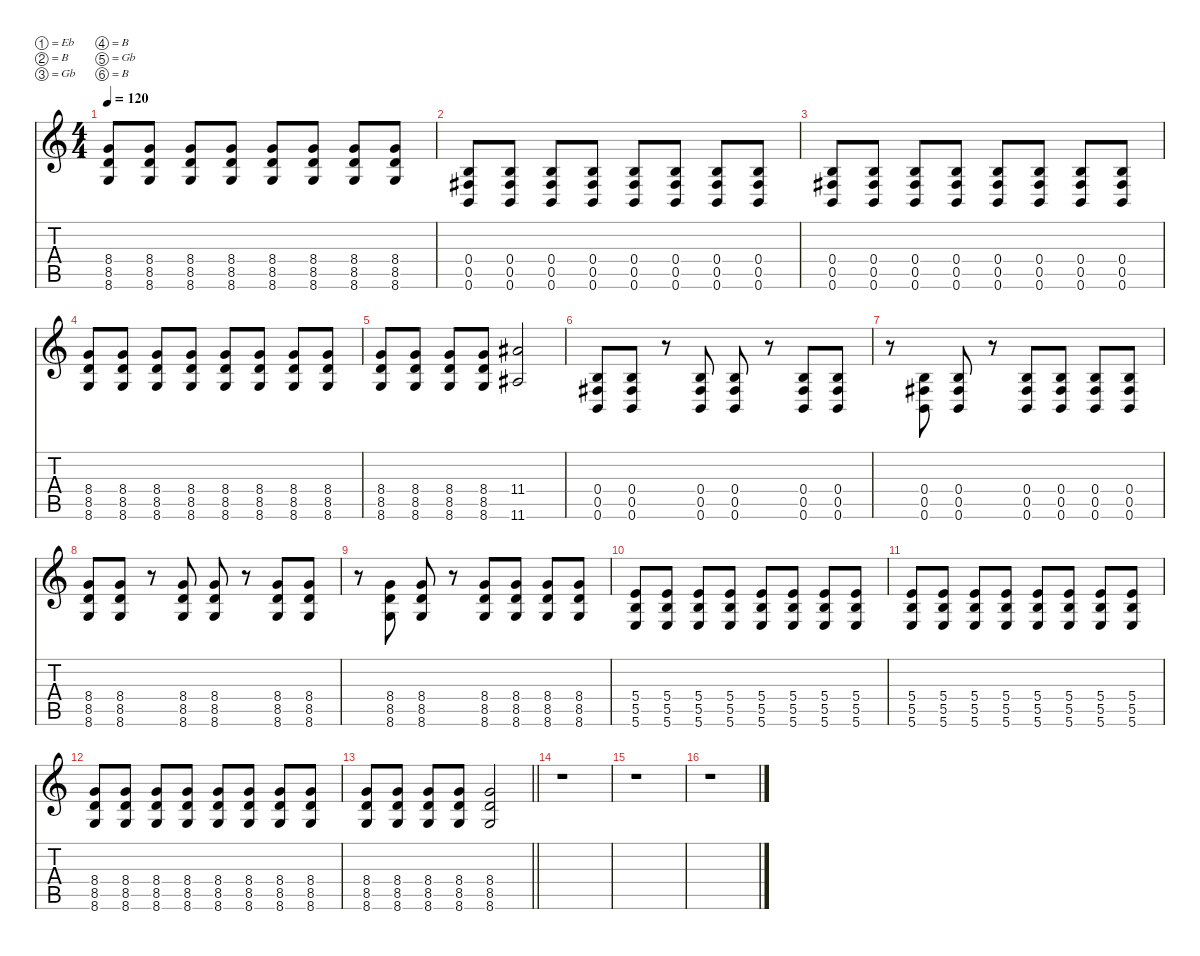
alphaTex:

\defaultSystemsLayout 4
\hideDynamics
\bracketExtendMode nobrackets
\singleTrackTrackNamePolicy hidden
\multiTrackTrackNamePolicy hidden
\firstSystemTrackNameMode fullname
\firstSystemTrackNameOrientation horizontal
\otherSystemsTrackNameOrientation horizontal
\track ("Rhythm Guitar" "dist.guit.") {instrument distortionguitar}
\staff {score tabs}
\tuning (Eb4 B3 Gb3 B2 Gb2 B1)
\ts (4 4)
\tempo 120
\clef g2
\ks c
(8.4 8.5 8.6).8{dy f beam Up} (8.4 8.5 8.6).8{beam Up} (8.4 8.5 8.6).8{beam Up} (8.4 8.5 8.6).8{beam Up} (8.4 8.5 8.6).8{beam Up} (8.4 8.5 8.6).8{beam Up} (8.4 8.5 8.6).8{beam Up} (8.4 8.5 8.6).8{beam Up} |
(0.4 0.5{acc #} 0.6).8{beam Up} (0.4 0.5{acc #} 0.6).8{beam Up} (0.4 0.5{acc #} 0.6).8{beam Up} (0.4 0.5{acc #} 0.6).8{beam Up} (0.4 0.5{acc #} 0.6).8{beam Up} (0.4 0.5{acc #} 0.6).8{beam Up} (0.4 0.5{acc #} 0.6).8{beam Up} (0.4 0.5{acc #} 0.6).8{beam Up} |
(0.4 0.5{acc #} 0.6).8{beam Up} (0.4 0.5{acc #} 0.6).8{beam Up} (0.4 0.5{acc #} 0.6).8{beam Up} (0.4 0.5{acc #} 0.6).8{beam Up} (0.4 0.5{acc #} 0.6).8{beam Up} (0.4 0.5{acc #} 0.6).8{beam Up} (0.4 0.5{acc #} 0.6).8{beam Up} (0.4 0.5{acc #} 0.6).8{beam Up} |
(8.4 8.5 8.6).8{beam Up} (8.4 8.5 8.6).8{beam Up} (8.4 8.5 8.6).8{beam Up} (8.4 8.5 8.6).8{beam Up} (8.4 8.5 8.6).8{beam Up} (8.4 8.5 8.6).8{beam Up} (8.4 8.5 8.6).8{beam Up} (8.4 8.5 8.6).8{beam Up} |
(8.4 8.5 8.6).8{beam Up} (8.4 8.5 8.6).8{beam Up} (8.4 8.5 8.6).8{beam Up} (8.4 8.5 8.6).8{beam Up} (11.4{acc #} 11.6{acc #}).2{beam Up} |
(0.4 0.5{acc #} 0.6).8{beam Up} (0.4 0.5{acc #} 0.6).8{beam Up} r.8{beam Up} (0.4 0.5{acc #} 0.6).8{beam Up} (0.4 0.5{acc #} 0.6).8{beam Up} r.8{beam Up} (0.4 0.5{acc #} 0.6).8{beam Up} (0.4 0.5{acc #} 0.6).8{beam Up} |
r.8{beam Down} (0.4 0.5{acc #} 0.6).8{beam Up} (0.4 0.5{acc #} 0.6).8{beam Up} r.8{beam Up} (0.4 0.5{acc #} 0.6).8{beam Up} (0.4 0.5{acc #} 0.6).8{beam Up} (0.4 0.5{acc #} 0.6).8{beam Up} (0.4 0.5{acc #} 0.6).8{beam Up} |
(8.4 8.5 8.6).8{beam Up} (8.4 8.5 8.6).8{beam Up} r.8{beam Up} (8.4 8.5 8.6).8{beam Up} (8.4 8.5 8.6).8{beam Up} r.8{beam Up} (8.4 8.5 8.6).8{beam Up} (8.4 8.5 8.6).8{beam Up} |
r.8{beam Down} (8.4 8.5 8.6).8{beam Up} (8.4 8.5 8.6).8{beam Up} r.8{beam Up} (8.4 8.5 8.6).8{beam Up} (8.4 8.5 8.6).8{beam Up} (8.4 8.5 8.6).8{beam Up} (8.4 8.5 8.6).8{beam Up} |
(5.4 5.5 5.6).8{beam Up} (5.4 5.5 5.6).8{beam Up} (5.4 5.5 5.6).8{beam Up} (5.4 5.5 5.6).8{beam Up} (5.4 5.5 5.6).8{beam Up} (5.4 5.5 5.6).8{beam Up} (5.4 5.5 5.6).8{beam Up} (5.4 5.5 5.6).8{beam Up} |
(5.4 5.5 5.6).8{beam Up} (5.4 5.5 5.6).8{beam Up} (5.4 5.5 5.6).8{beam Up} (5.4 5.5 5.6).8{beam Up} (5.4 5.5 5.6).8{beam Up} (5.4 5.5 5.6).8{beam Up} (5.4 5.5 5.6).8{beam Up} (5.4 5.5 5.6).8{beam Up} |
(8.4 8.5 8.6).8{beam Up} (8.4 8.5 8.6).8{beam Up} (8.4 8.5 8.6).8{beam Up} (8.4 8.5 8.6).8{beam Up} (8.4 8.5 8.6).8{beam Up} (8.4 8.5 8.6).8{beam Up} (8.4 8.5 8.6).8{beam Up} (8.4 8.5 8.6).8{beam Up} |
\barLineRight lightlight
(8.4 8.5 8.6).8{beam Up} (8.4 8.5 8.6).8{beam Up} (8.4 8.5 8.6).8{beam Up} (8.4 8.5 8.6).8{beam Up} (8.4 8.5 8.6).2{beam Up} |
r.1{beam Down} |
r.1{beam Down} |
r.1{beam Down}
